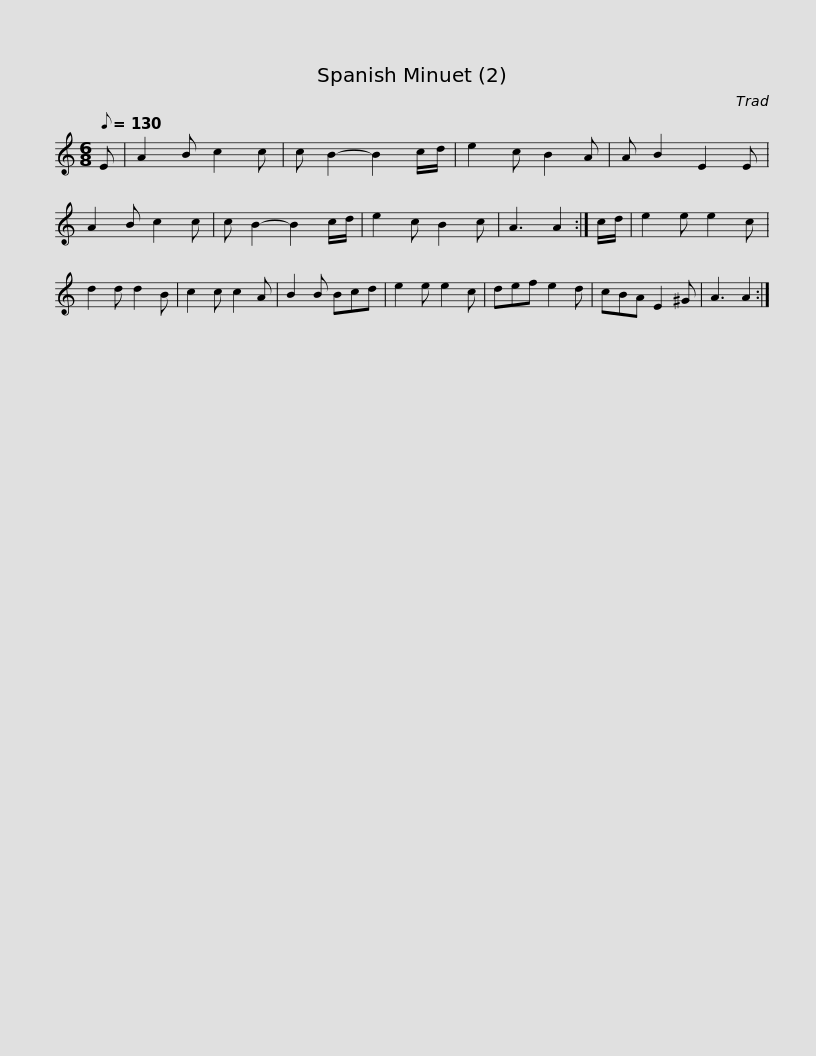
X:1
L:1/8
Q:1/8=130
M:6/8
I:linebreak $
K:C
V:1 treble
V:1
 E | A2 B c2 c | c B2- B2 c/d/ | e2 c B2 A | A B2 E2 E | %5
 A2 B c2 c | c B2- B2 c/d/ | e2 c B2 c | A3 A2 :|$ c/d/ | %10
 e2 e e2 c | d2 d d2 B | c2 c c2 A | B2 B Bcd | e2 e e2 c | %15
 def e2 d | cBA E2 ^G | A3 A2 :| %18
